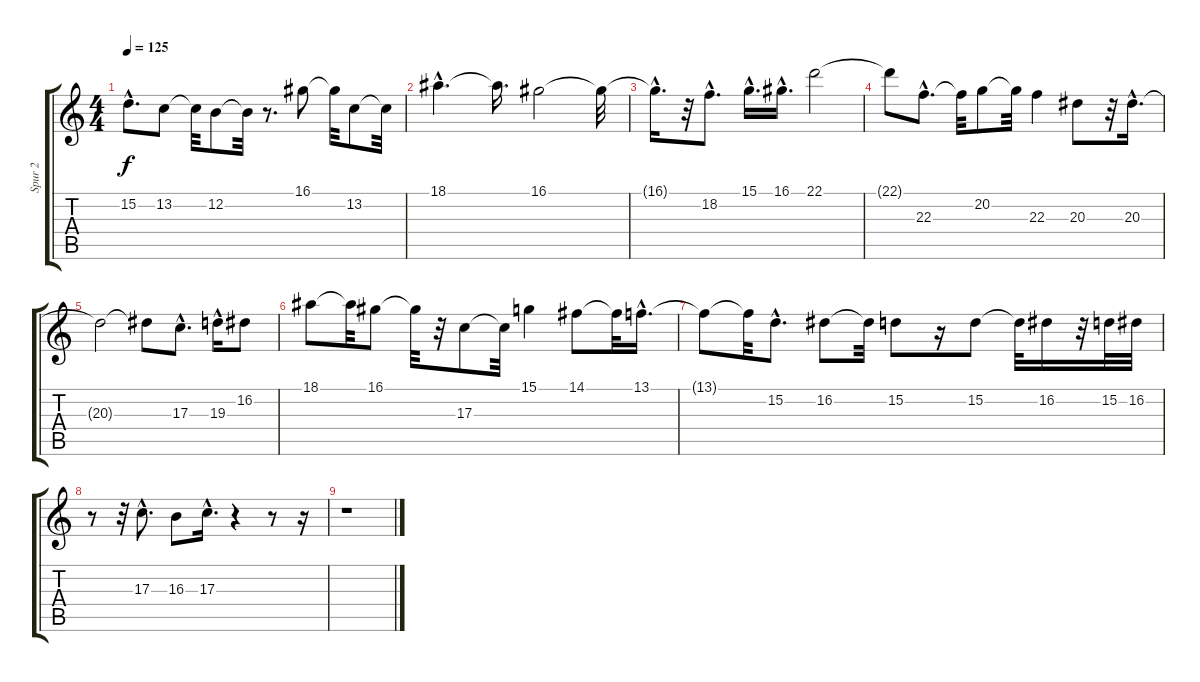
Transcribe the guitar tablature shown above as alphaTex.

\track ("Spur 2" "Spur 2") {instrument acousticgrandpiano}
\staff {score tabs}
\tuning (E4 B3 G3 D3 A2 E2) {hide}
\ts (4 4)
\tempo 125
\clef g2
\ks c
15.2{hac}.8{d dy f} 13.2.8 13.2{t}.32 12.2.8 12.2{t}.32 r.8{d} 16.1.8 16.1{t}.32 13.2.8 13.2{t}.32 |
18.1{hac}.4{d} 18.1{t}.16{d} 16.1.2 16.1{t}.32 |
16.1{hac t}.16{d} r.32 18.2{hac}.8{d} 15.1{hac}.16{d} 16.1{hac}.16{d} 22.1.2 |
22.1{t}.8 22.3{hac}.8{d} 22.3{t}.32 20.2.8 20.2{t}.32 22.3.4 20.3.8 r.32 20.3{hac}.16{d} |
20.3{t}.2 20.3{t}.8 17.3{hac}.8{d} 19.3{hac}.16 16.2.8 |
18.1.8 18.1{t}.32 16.1.8 16.1{t}.32 r.32 17.3.8 17.3{t}.32 15.1.4 14.1.8 14.1{t}.32 13.1{hac}.16{d} |
13.1{t}.8 13.1{t}.32 15.2{hac}.8{d} 16.2.8 16.2{t}.32 15.2.8 r.16 15.2.8 15.2{t}.32 16.2.16 r.32 15.2.32 16.2.32 |
r.8 r.32 17.3{hac}.8{d} 16.3.8 17.3{hac}.16{d} r.4 r.8 r.16 |
r.1
